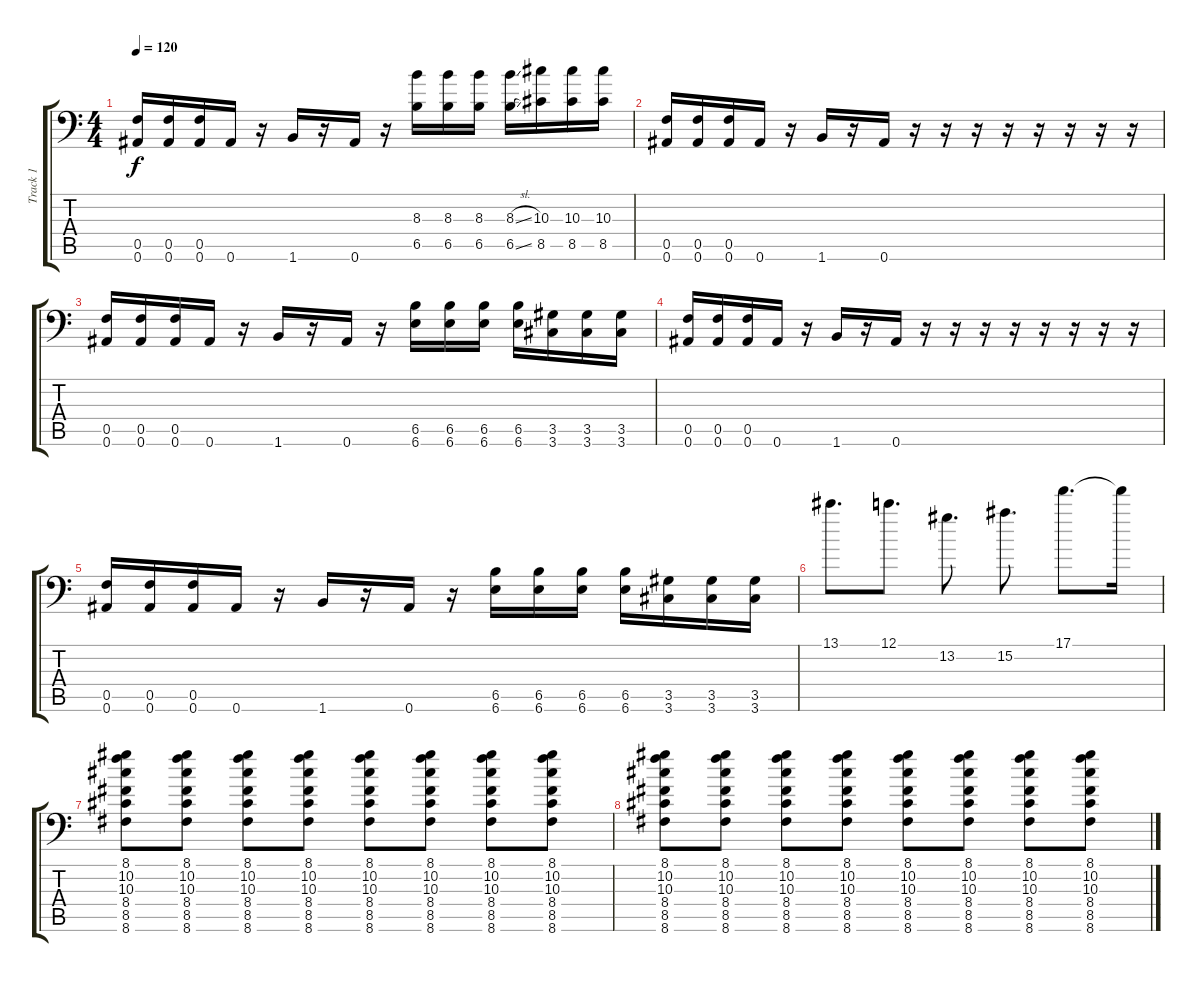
\track ("Track 1" "Track 1") {instrument overdrivenguitar}
\staff {score tabs}
\tuning (C4 G3 Eb3 Bb2 F2 Bb1) {hide}
\ts (4 4)
\tempo 120
\clef f4
\ks c
(0.5 0.6).16{dy f} (0.5 0.6).16 (0.5 0.6).16 0.6.16 r.16 1.6.16 r.16 0.6.16 r.16 (8.3 6.5).16 (8.3 6.5).16 (8.3 6.5).16 (8.3{sl} 6.5{sl}).16 (10.3 8.5).16 (10.3 8.5).16 (10.3 8.5).16 |
(0.5 0.6).16 (0.5 0.6).16 (0.5 0.6).16 0.6.16 r.16 1.6.16 r.16 0.6.16 r.16 r.16 r.16 r.16 r.16 r.16 r.16 r.16 |
(0.5 0.6).16 (0.5 0.6).16 (0.5 0.6).16 0.6.16 r.16 1.6.16 r.16 0.6.16 r.16 (6.5 6.6).16 (6.5 6.6).16 (6.5 6.6).16 (6.5 6.6).16 (3.5 3.6).16 (3.5 3.6).16 (3.5 3.6).16 |
(0.5 0.6).16 (0.5 0.6).16 (0.5 0.6).16 0.6.16 r.16 1.6.16 r.16 0.6.16 r.16 r.16 r.16 r.16 r.16 r.16 r.16 r.16 |
(0.5 0.6).16 (0.5 0.6).16 (0.5 0.6).16 0.6.16 r.16 1.6.16 r.16 0.6.16 r.16 (6.5 6.6).16 (6.5 6.6).16 (6.5 6.6).16 (6.5 6.6).16 (3.5 3.6).16 (3.5 3.6).16 (3.5 3.6).16 |
13.1.8{d} 12.1.8{d} 13.2.8{d} 15.2.8{d} 17.1.8{d} 17.1{t}.16 |
(8.1 10.2 10.3 8.4 8.5 8.6).8 (8.1 10.2 10.3 8.4 8.5 8.6).8 (8.1 10.2 10.3 8.4 8.5 8.6).8 (8.1 10.2 10.3 8.4 8.5 8.6).8 (8.1 10.2 10.3 8.4 8.5 8.6).8 (8.1 10.2 10.3 8.4 8.5 8.6).8 (8.1 10.2 10.3 8.4 8.5 8.6).8 (8.1 10.2 10.3 8.4 8.5 8.6).8 |
(8.1 10.2 10.3 8.4 8.5 8.6).8 (8.1 10.2 10.3 8.4 8.5 8.6).8 (8.1 10.2 10.3 8.4 8.5 8.6).8 (8.1 10.2 10.3 8.4 8.5 8.6).8 (8.1 10.2 10.3 8.4 8.5 8.6).8 (8.1 10.2 10.3 8.4 8.5 8.6).8 (8.1 10.2 10.3 8.4 8.5 8.6).8 (8.1 10.2 10.3 8.4 8.5 8.6).8
